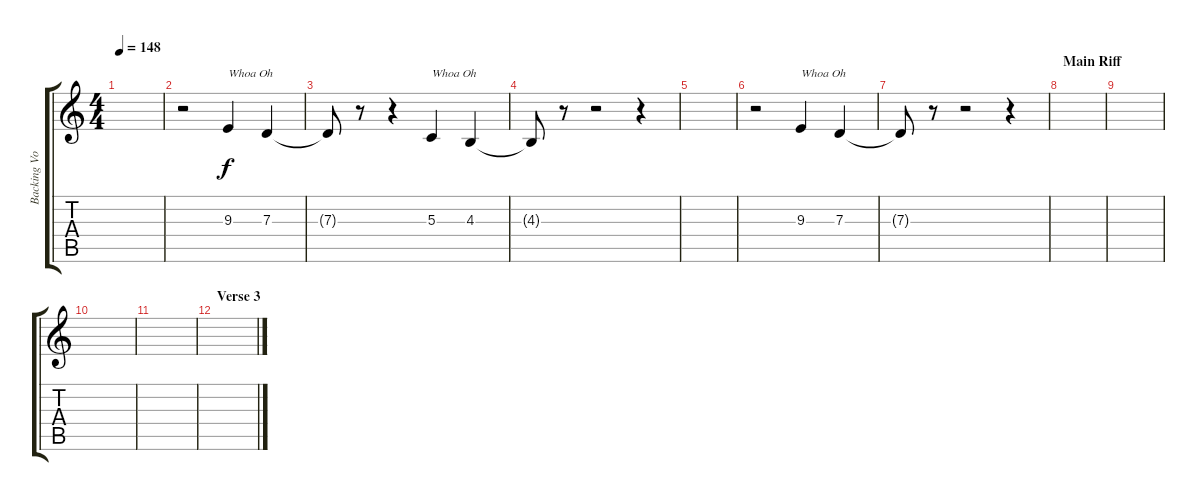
\track ("Backing Vox 2" "Backing Vo") {instrument lead1square}
\staff {score tabs}
\tuning (E4 B3 G3 D3 A2 E2) {hide}
\ts (4 4)
\tempo 148
\clef g2
\ks c
|
r.2 9.3.4{txt "Whoa Oh"} 7.3.4 |
7.3{t}.8 r.8 r.4 5.3.4{txt "Whoa Oh"} 4.3.4 |
4.3{t}.8 r.8 r.2 r.4 |
|
r.2 9.3.4{txt "Whoa Oh"} 7.3.4 |
7.3{t}.8 r.8 r.2 r.4 |
\section ("" "Main Riff")
|
|
|
|
\section ("" "Verse 3")
